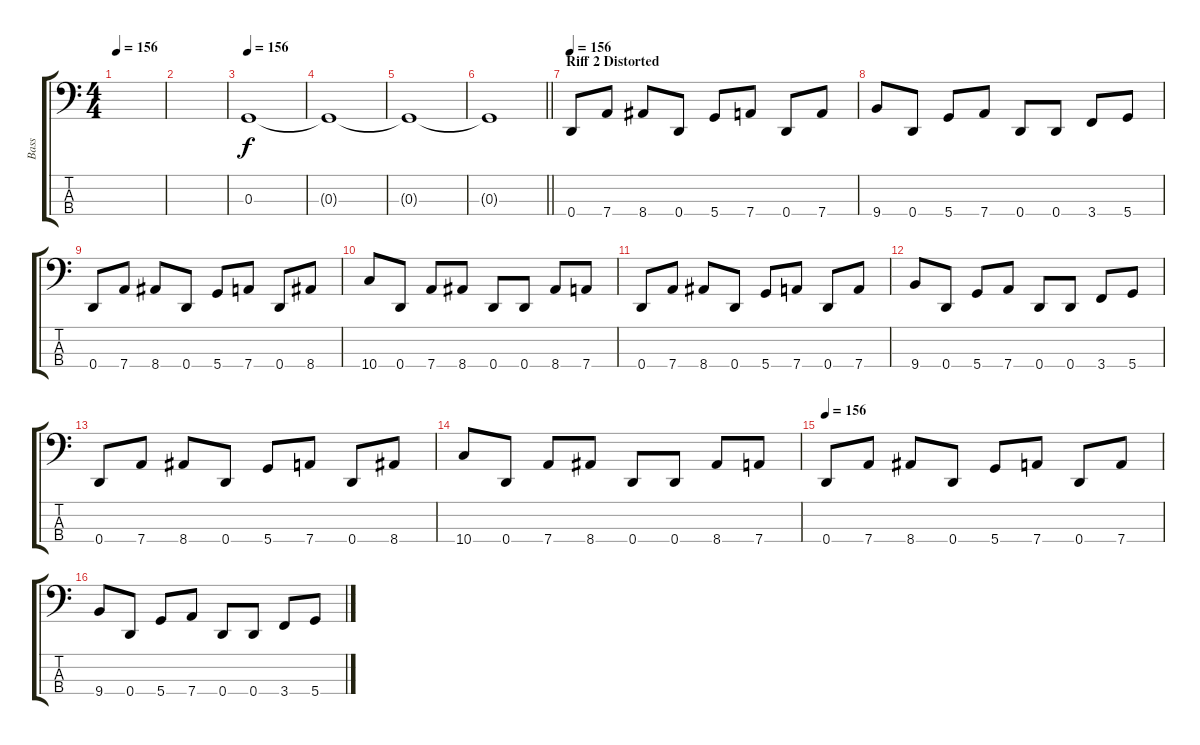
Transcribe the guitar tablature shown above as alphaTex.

\track ("Bass" "Bass") {instrument electricbasspick}
\staff {score tabs}
\tuning (F2 C2 G1 D1) {hide}
\ts (4 4)
\tempo 156
\clef f4
\ks c
|
|
\tempo 156
0.3.1 |
0.3{t}.1 |
0.3{t}.1 |
\barLineRight lightlight
0.3{t}.1 |
\section ("" "Riff 2 Distorted")
\tempo 156
0.4.8 7.4.8 8.4.8 0.4.8 5.4.8 7.4.8 0.4.8 7.4.8 |
9.4.8 0.4.8 5.4.8 7.4.8 0.4.8 0.4.8 3.4.8 5.4.8 |
0.4.8 7.4.8 8.4.8 0.4.8 5.4.8 7.4.8 0.4.8 8.4.8 |
10.4.8 0.4.8 7.4.8 8.4.8 0.4.8 0.4.8 8.4.8 7.4.8 |
0.4.8 7.4.8 8.4.8 0.4.8 5.4.8 7.4.8 0.4.8 7.4.8 |
9.4.8 0.4.8 5.4.8 7.4.8 0.4.8 0.4.8 3.4.8 5.4.8 |
0.4.8 7.4.8 8.4.8 0.4.8 5.4.8 7.4.8 0.4.8 8.4.8 |
10.4.8 0.4.8 7.4.8 8.4.8 0.4.8 0.4.8 8.4.8 7.4.8 |
\tempo 156
0.4.8 7.4.8 8.4.8 0.4.8 5.4.8 7.4.8 0.4.8 7.4.8 |
9.4.8 0.4.8 5.4.8 7.4.8 0.4.8 0.4.8 3.4.8 5.4.8
